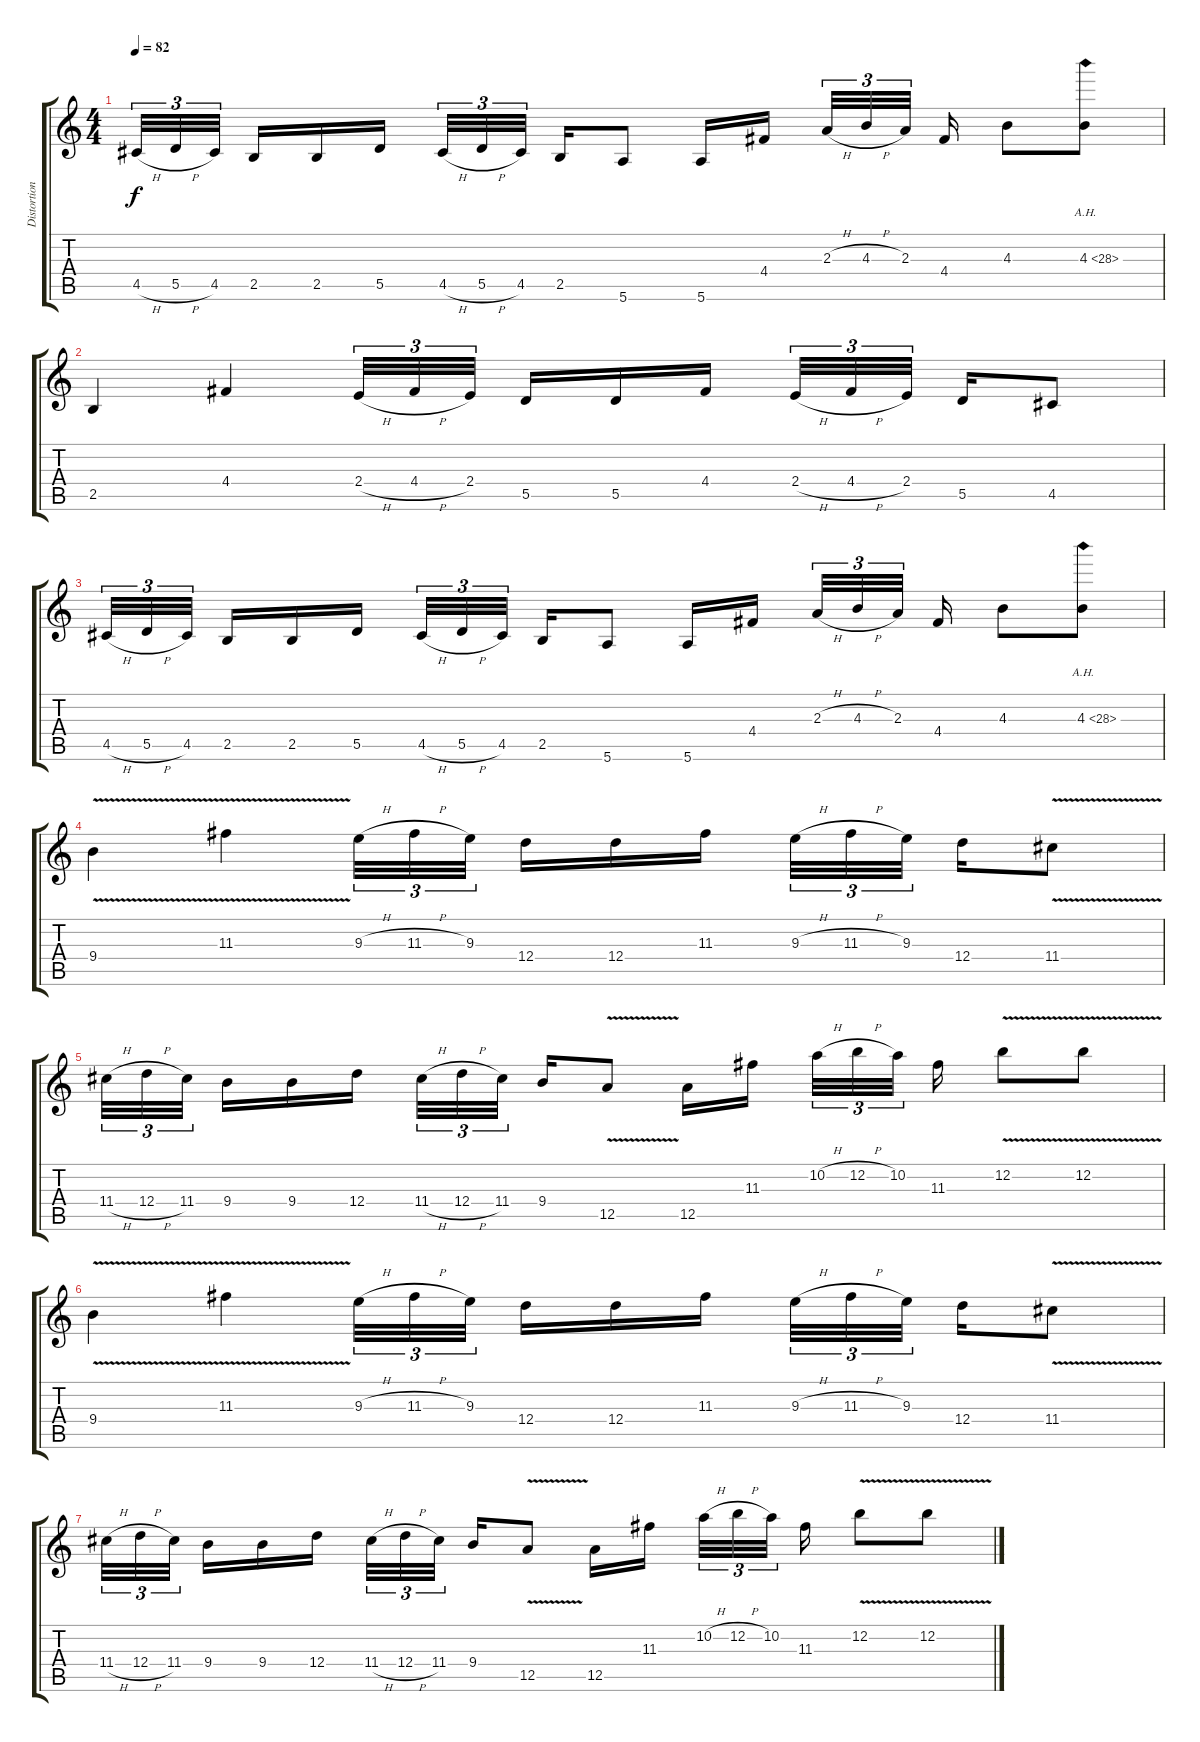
\track ("Distortion Lead" "Distortion") {instrument distortionguitar}
\staff {score tabs}
\tuning (E4 B3 G3 D3 A2 E2) {hide}
\ts (4 4)
\tempo 82
\clef g2
\ks c
4.5{h}.32{tu (3 2) dy f} 5.5{h}.32{tu (3 2)} 4.5.32{tu (3 2) beam splitsecondary} 2.5.16 2.5.16 5.5.16 4.5{h}.32{tu (3 2)} 5.5{h}.32{tu (3 2)} 4.5.32{tu (3 2) beam splitsecondary} 2.5.16 5.6.8 5.6.16 4.4.16{beam splitsecondary} 2.3{h}.32{tu (3 2)} 4.3{h}.32{tu (3 2)} 2.3.32{tu (3 2) beam splitsecondary} 4.4.16 4.3.8 4.3{ah 24}.8 |
2.5.4 4.4.4 2.4{h}.32{tu (3 2)} 4.4{h}.32{tu (3 2)} 2.4.32{tu (3 2) beam splitsecondary} 5.5.16 5.5.16 4.4.16 2.4{h}.32{tu (3 2)} 4.4{h}.32{tu (3 2)} 2.4.32{tu (3 2) beam splitsecondary} 5.5.16 4.5.8 |
4.5{h}.32{tu (3 2)} 5.5{h}.32{tu (3 2)} 4.5.32{tu (3 2) beam splitsecondary} 2.5.16 2.5.16 5.5.16 4.5{h}.32{tu (3 2)} 5.5{h}.32{tu (3 2)} 4.5.32{tu (3 2) beam splitsecondary} 2.5.16 5.6.8 5.6.16 4.4.16{beam splitsecondary} 2.3{h}.32{tu (3 2)} 4.3{h}.32{tu (3 2)} 2.3.32{tu (3 2) beam splitsecondary} 4.4.16 4.3.8 4.3{ah 24}.8 |
9.4{v}.4 11.3{v}.4 9.3{h}.32{tu (3 2)} 11.3{h}.32{tu (3 2)} 9.3.32{tu (3 2) beam splitsecondary} 12.4.16 12.4.16 11.3.16 9.3{h}.32{tu (3 2)} 11.3{h}.32{tu (3 2)} 9.3.32{tu (3 2) beam splitsecondary} 12.4.16 11.4{v}.8 |
11.4{h}.32{tu (3 2)} 12.4{h}.32{tu (3 2)} 11.4.32{tu (3 2) beam splitsecondary} 9.4.16 9.4.16 12.4.16 11.4{h}.32{tu (3 2)} 12.4{h}.32{tu (3 2)} 11.4.32{tu (3 2) beam splitsecondary} 9.4.16 12.5{v}.8 12.5.16 11.3.16{beam splitsecondary} 10.2{h}.32{tu (3 2)} 12.2{h}.32{tu (3 2)} 10.2.32{tu (3 2) beam splitsecondary} 11.3.16 12.2{v}.8 12.2{v}.8 |
9.4{v}.4 11.3{v}.4 9.3{h}.32{tu (3 2)} 11.3{h}.32{tu (3 2)} 9.3.32{tu (3 2) beam splitsecondary} 12.4.16 12.4.16 11.3.16 9.3{h}.32{tu (3 2)} 11.3{h}.32{tu (3 2)} 9.3.32{tu (3 2) beam splitsecondary} 12.4.16 11.4{v}.8 |
11.4{h}.32{tu (3 2)} 12.4{h}.32{tu (3 2)} 11.4.32{tu (3 2) beam splitsecondary} 9.4.16 9.4.16 12.4.16 11.4{h}.32{tu (3 2)} 12.4{h}.32{tu (3 2)} 11.4.32{tu (3 2) beam splitsecondary} 9.4.16 12.5{v}.8 12.5.16 11.3.16{beam splitsecondary} 10.2{h}.32{tu (3 2)} 12.2{h}.32{tu (3 2)} 10.2.32{tu (3 2) beam splitsecondary} 11.3.16 12.2{v}.8 12.2{v}.8
